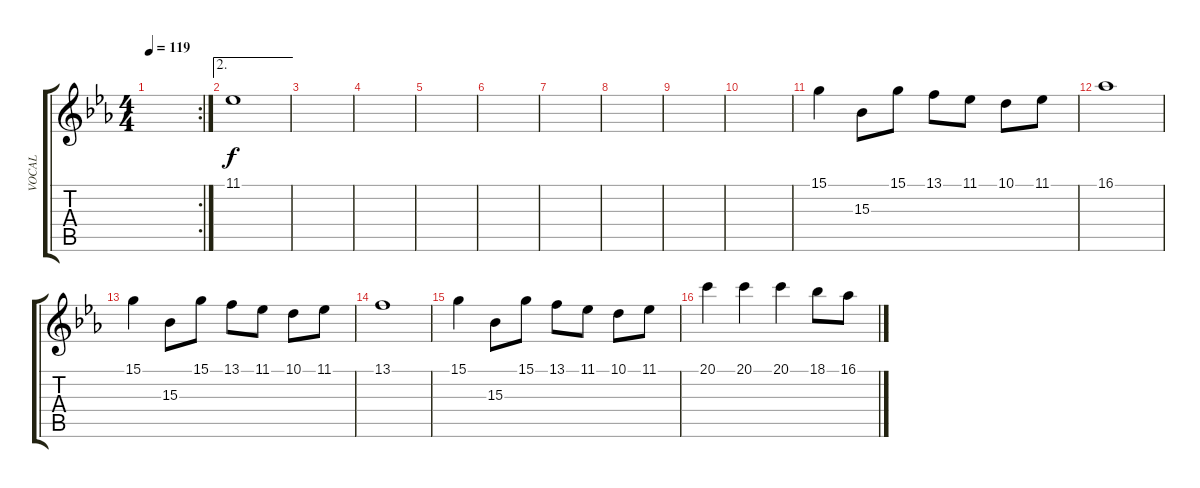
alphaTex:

\track ("VOCAL" "VOCAL") {instrument vibraphone}
\staff {score tabs}
\tuning (E4 B3 G3 D3 A2 E2) {hide}
\rc 2
\ts (4 4)
\tempo 119
\clef g2
\ks eb
|
\ae 2
11.1.1 |
|
|
|
|
|
|
|
|
15.1.4 15.3.8 15.1.8 13.1.8 11.1.8 10.1.8 11.1.8 |
16.1.1 |
15.1.4 15.3.8 15.1.8 13.1.8 11.1.8 10.1.8 11.1.8 |
13.1.1 |
15.1.4 15.3.8 15.1.8 13.1.8 11.1.8 10.1.8 11.1.8 |
20.1.4 20.1.4 20.1.4 18.1.8 16.1.8
